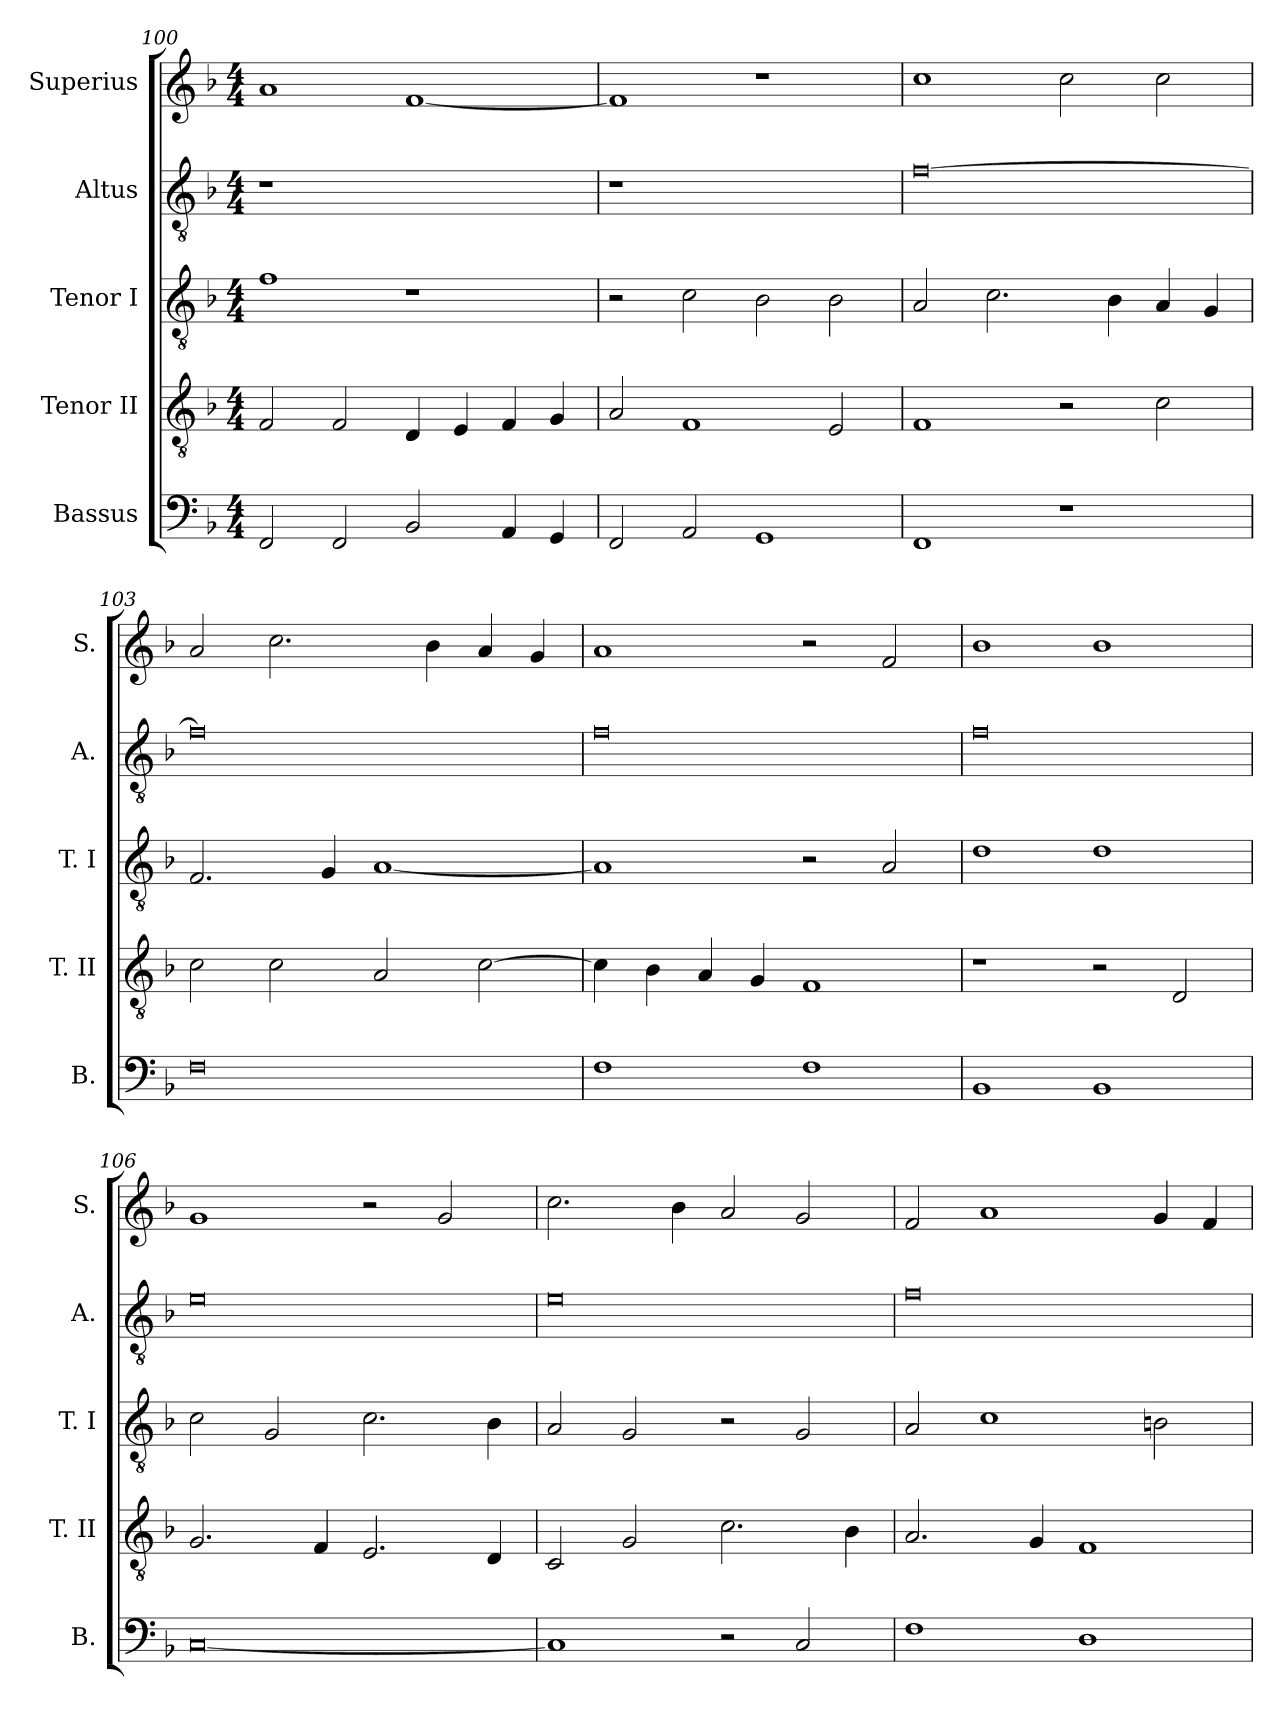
**kern	**kern	**kern	**kern	**kern
*part5	*part4	*part3	*part2	*part1
*staff5	*staff4	*staff3	*staff2	*staff1
*I"Bassus	*I"Tenor II	*I"Tenor I	*I"Altus	*I"Superius
*I'B.	*I'T. II	*I'T. I	*I'A.	*I'S.
!!LO:PB:g=z
*clefF4	*clefGv2	*clefGv2	*clefGv2	*clefG2
*	*ITrd7c12	*ITrd7c12	*ITrd7c12	*
*k[b-]	*k[b-]	*k[b-]	*k[b-]	*k[b-]
*F:	*F:	*F:	*F:	*F:
*M4/4	*M4/4	*M4/4	*M4/4	*M4/4
=100	=100	=100	=100	=100
!	!	!	!LO:N:vis=1	!
2FFi/	2FFi/	1Fi	1r	1ai
2FFi/	2FFi/	.	.	.
2BB-i/	4DDi/	1r	1ryy	[<1fi
.	4EEi/	.	.	.
4AAi/	4FFi/	.	.	.
4GGi/	4GGi/	.	.	.
=101	=101	=101	=101	=101
!	!	!	!LO:N:vis=1	!
2FFi/	2AAi/	2r	1r	1fi]
2AAi/	1FFi	2Ci\	.	.
1GGi	.	2BB-i\	1ryy	1r
.	2EEi/	2BB-i\	.	.
=102	=102	=102	=102	=102
1FFi	1FFi	2AAi/	[>0Fi	1cci
.	.	2.Ci\	.	.
1r	2r	.	.	2cci\
.	.	4BB-i\	.	.
.	2Ci\	4AAi/	.	2cci\
.	.	4GGi/	.	.
=103	=103	=103	=103	=103
0Fi	2Ci\	2.FFi/	0Fi]	2ai/
.	2Ci\	.	.	2.cci\
.	.	4GGi/	.	.
.	2AAi/	[<1AAi	.	.
.	.	.	.	4b-i\
.	[>2Ci\	.	.	4ai/
.	.	.	.	4gi/
=104	=104	=104	=104	=104
1Fi	4Ci\]	1AAi]	0Fi	1ai
.	4BB-i\	.	.	.
.	4AAi/	.	.	.
.	4GGi/	.	.	.
1Fi	1FFi	2r	.	2r
.	.	2AAi/	.	2fi/
!!LO:LB:g=z
=105	=105	=105	=105	=105
1BB-i	1r	1Di	0Fi	1b-i
1BB-i	2r	1Di	.	1b-i
.	2DDi/	.	.	.
=106	=106	=106	=106	=106
[<0Ci	2.GGi/	2Ci\	0Ei	1gi
.	.	2GGi/	.	.
.	4FFi/	.	.	.
.	2.EEi/	2.Ci\	.	2r
.	.	.	.	2gi/
.	4DDi/	4BB-i\	.	.
=107	=107	=107	=107	=107
1Ci]	2CCi/	2AAi/	0Ei	2.cci\
.	2GGi/	2GGi/	.	.
.	.	.	.	4b-i\
2r	2.Ci\	2r	.	2ai/
2Ci/	.	2GGi/	.	2gi/
.	4BB-i\	.	.	.
=108	=108	=108	=108	=108
1Fi	2.AAi/	2AAi/	0Fi	2fi/
.	.	1Ci	.	1ai
.	4GGi/	.	.	.
1Di	1FFi	.	.	.
.	.	2BBni\	.	4gi/
.	.	.	.	4fi/
=	=	=	=	=
*-	*-	*-	*-	*-
